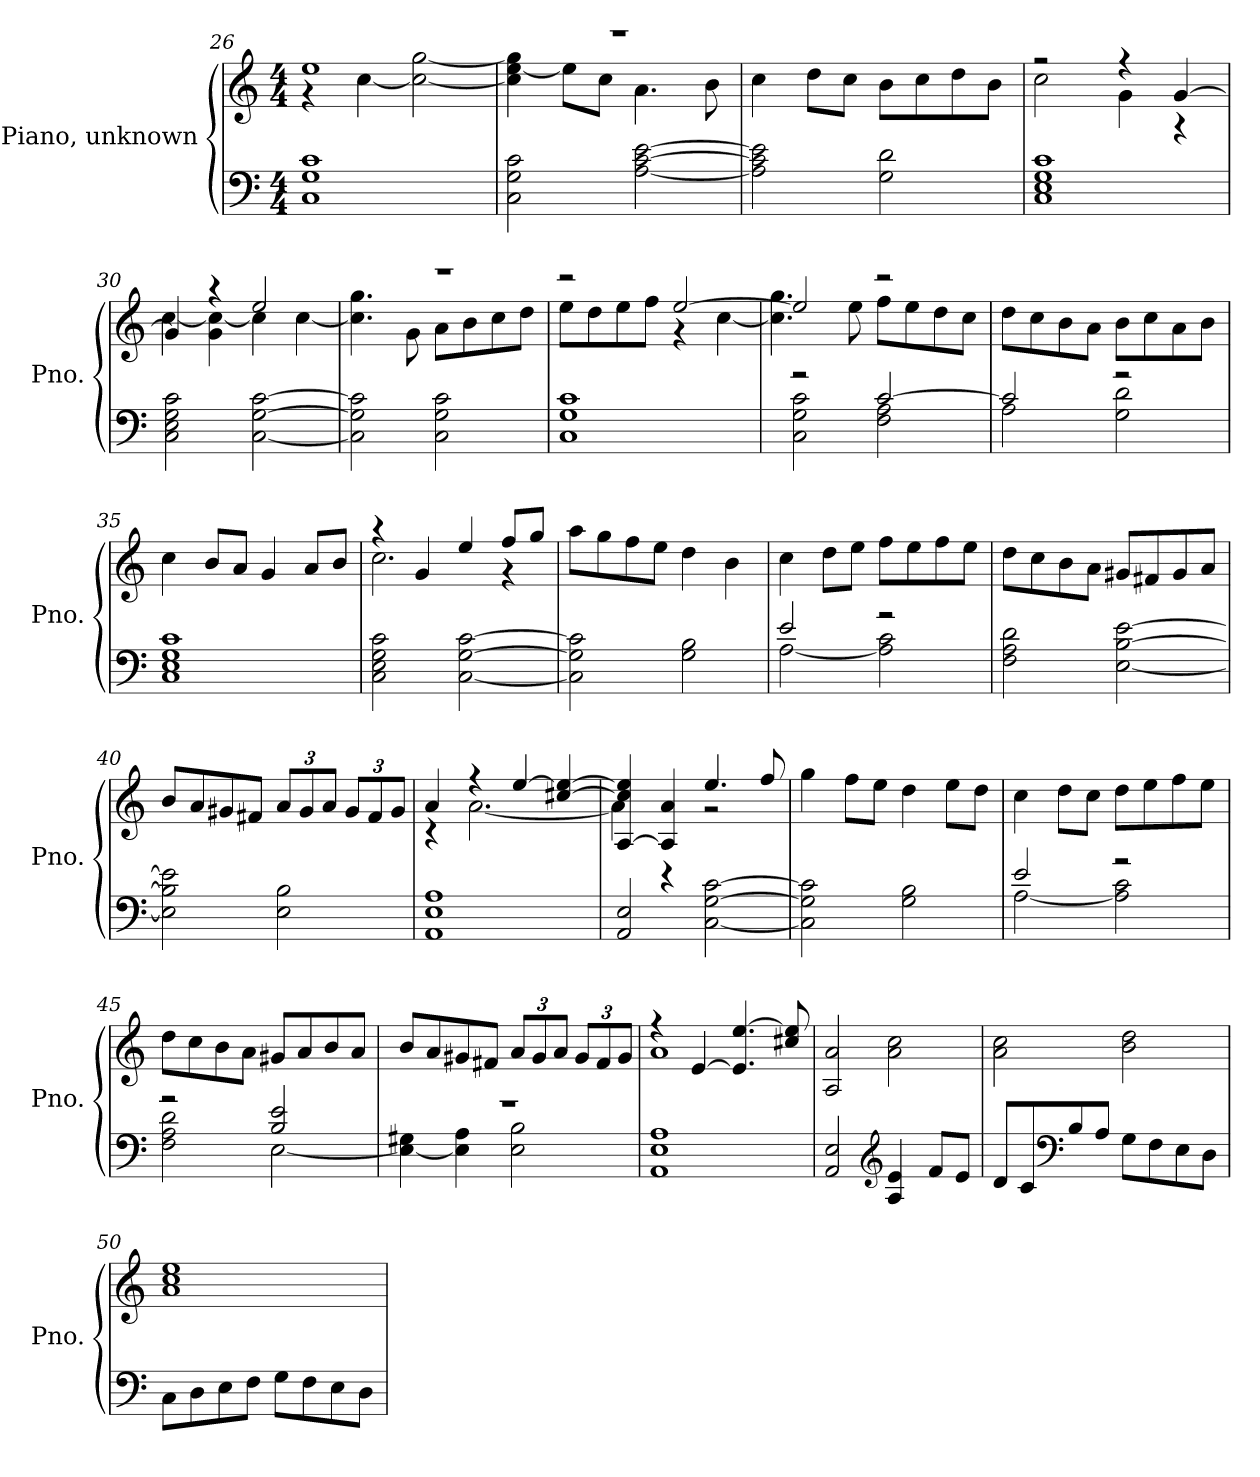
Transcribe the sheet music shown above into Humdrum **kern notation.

**kern	**kern
*part1	*part1
*staff2	*staff1
*I"Piano, unknown	*
*I'Pno.	*
*clefF4	*clefG2
*k[]	*k[]
*M4/4	*M4/4
=26	=26
*	*^
1C 1G 1c	1ee	4r
.	.	[4cc\
.	.	2cc\_ [2gg\
=27	=27	=27
2C\ 2G\ 2c\	1r	4cc\] [4ee\ 4gg\]
.	.	8ee\L]
.	.	8cc\J
[2A\ [2c\ [2e\	.	4.a\
.	.	8b\
*	*v	*v
!!LO:LB:g=z
=28	=28
2A\] 2c\] 2e\]	4cc\
.	8dd\L
.	8cc\J
2G\ 2d\	8b\L
.	8cc\
.	8dd\
.	8b\J
=29	=29
*	*^
1C 1E 1G 1c	2r	2cc\
.	4r	4g\
.	[4g/	4r
=30	=30	=30
2C\ 2E\ 2G\ 2c\	4g/]	[4cc\
.	4r	4g\ 4cc\_
[2C\ [2G\ [2c\	2ee/	4cc\]
.	.	[4cc\
=31	=31	=31
2C\] 2G\] 2c\]	1r	4.cc\] 4.gg\
.	.	8g\
2C\ 2G\ 2c\	.	8a\L
.	.	8b\
.	.	8cc\
.	.	8dd\J
=32	=32	=32
1C 1G 1c	2r	8ee\L
.	.	8dd\
.	.	8ee\
.	.	8ff\J
.	[2ee/	4r
.	.	[4cc\
=33	=33	=33
*^	*	*
2r	2C\ 2G\ 2c\	2ee/]	4.cc\] 4.gg\
.	.	.	8ee\
[2c/	2F\ 2A\	2r	8ff\L
.	.	.	8ee\
.	.	.	8dd\
.	.	.	8cc\J
*	*	*v	*v
!!LO:LB:g=z
=34	=34	=34
2c/]	2A\	8dd\L
.	.	8cc\
.	.	8b\
.	.	8a\J
2r	2G\ 2d\	8b\L
.	.	8cc\
.	.	8a\
.	.	8b\J
*v	*v	*
=35	=35
1C 1E 1G 1c	4cc\
.	8b/L
.	8a/J
.	4g/
.	8a/L
.	8b/J
=36	=36
*	*^
2C\ 2E\ 2G\ 2c\	4r	2.cc\
.	4g/	.
[2C\ [2G\ [2c\	4ee/	.
.	8ff/L	4r
.	8gg/J	.
*	*v	*v
=37	=37
2C\] 2G\] 2c\]	8aa\L
.	8gg\
.	8ff\
.	8ee\J
2G\ 2B\	4dd\
.	4b\
=38	=38
*^	*
2e/	[2A\	4cc\
.	.	8dd\L
.	.	8ee\J
2r	2A\] 2c\	8ff\L
.	.	8ee\
.	.	8ff\
.	.	8ee\J
*v	*v	*
=39	=39
2F\ 2A\ 2d\	8dd\L
.	8cc\
.	8b\
.	8a\J
[2E\ [2B\ [2e\	8g#X/L
.	8f#X/
.	8g#/
.	8a/J
!!LO:PB:g=z
=40	=40
2E\] 2B\] 2e\]	8b/L
.	8a/
.	8g#X/
.	8f#X/J
*	*Xbrackettup
2E\ 2B\	12a/L
.	12g#/
.	12a/J
.	12g#/L
.	12f#/
.	12g#/J
=41	=41
*	*^
1AA 1E 1A	4a/	4r
.	4r	[2.a\
.	[4ee/	.
.	[4cc#X/ 4ee/_	.
=42	=42	=42
2AA/ 2E/	[4A/ 4cc#/] 4ee/]	4a\]
.	4A/] 4a/	4r
[2C\ [2G\ [2c\	4.ee/	2r
.	8ff/	.
*	*v	*v
=43	=43
2C\] 2G\] 2c\]	4gg\
.	8ff\L
.	8ee\J
2G\ 2B\	4dd\
.	8ee\L
.	8dd\J
=44	=44
*^	*
2e/	[2A\	4cc\
.	.	8dd\L
.	.	8cc\J
2r	2A\] 2c\	8dd\L
.	.	8ee\
.	.	8ff\
.	.	8ee\J
!!LO:LB:g=z
=45	=45	=45
2r	2F\ 2A\ 2d\	8dd\L
.	.	8cc\
.	.	8b\
.	.	8a\J
2B/ 2e/	[2E\	8g#X/L
.	.	8a/
.	.	8b/
.	.	8a/J
=46	=46	=46
1r	4E\_ 4G#X\	8b/L
.	.	8a/
.	4E\] 4A\	8g#X/
.	.	8f#X/J
.	2E\ 2B\	12a/L
.	.	12g#/
.	.	12a/J
.	.	12g#/L
.	.	12f#/
.	.	12g#/J
*v	*v	*
=47	=47
*	*^
1AA 1E 1A	4r	1a
.	[4e/	.
.	4.e/] [4.ee/	.
.	8cc#X/ 8ee/]	.
*	*v	*v
=48	=48
2AA/ 2E/	2A/ 2a/
*clefG2	*
4A/ 4e/	2a\ 2cc\
8f/L	.
8e/J	.
=49	=49
8d/L	2a\ 2cc\
8c/	.
*clefF4	*
8B/	.
8A/J	.
8G\L	2b\ 2dd\
8F\	.
8E\	.
8D\J	.
!!LO:LB:g=z
=50	=50
8C\L	1a 1cc 1ee
8D\	.
8E\	.
8F\J	.
8G\L	.
8F\	.
8E\	.
8D\J	.
=	=
*-	*-
